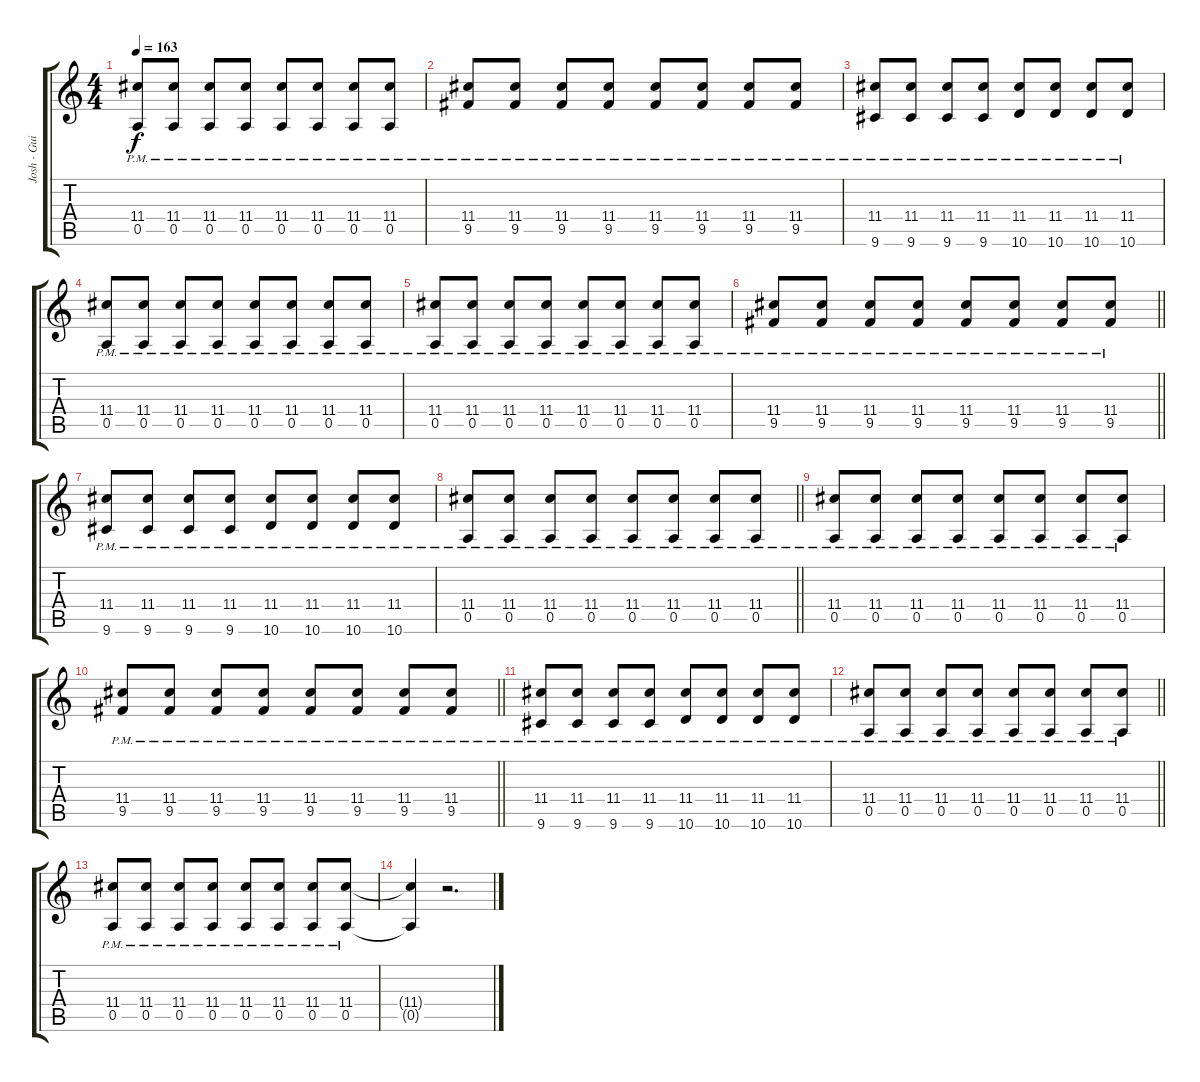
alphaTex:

\track ("Josh - Guitar" "Josh - Gui") {instrument overdrivenguitar}
\staff {score tabs}
\tuning (E4 B3 G3 D3 A2 E2) {hide}
\ts (4 4)
\tempo 163
\clef g2
\ks c
(11.4{pm} 0.5{pm}).8{dy f} (11.4{pm} 0.5{pm}).8 (11.4{pm} 0.5{pm}).8 (11.4{pm} 0.5{pm}).8 (11.4{pm} 0.5{pm}).8 (11.4{pm} 0.5{pm}).8 (11.4{pm} 0.5{pm}).8 (11.4{pm} 0.5{pm}).8 |
(11.4{pm} 9.5{pm}).8 (11.4{pm} 9.5{pm}).8 (11.4{pm} 9.5{pm}).8 (11.4{pm} 9.5{pm}).8 (11.4{pm} 9.5{pm}).8 (11.4{pm} 9.5{pm}).8 (11.4{pm} 9.5{pm}).8 (11.4{pm} 9.5{pm}).8 |
(11.4{pm} 9.6{pm}).8 (11.4{pm} 9.6{pm}).8 (11.4{pm} 9.6{pm}).8 (11.4{pm} 9.6{pm}).8 (11.4{pm} 10.6{pm}).8 (11.4{pm} 10.6{pm}).8 (11.4{pm} 10.6{pm}).8 (11.4{pm} 10.6{pm}).8 |
(11.4{pm} 0.5{pm}).8 (11.4{pm} 0.5{pm}).8 (11.4{pm} 0.5{pm}).8 (11.4{pm} 0.5{pm}).8 (11.4{pm} 0.5{pm}).8 (11.4{pm} 0.5{pm}).8 (11.4{pm} 0.5{pm}).8 (11.4{pm} 0.5{pm}).8 |
(11.4{pm} 0.5{pm}).8 (11.4{pm} 0.5{pm}).8 (11.4{pm} 0.5{pm}).8 (11.4{pm} 0.5{pm}).8 (11.4{pm} 0.5{pm}).8 (11.4{pm} 0.5{pm}).8 (11.4{pm} 0.5{pm}).8 (11.4{pm} 0.5{pm}).8 |
\barLineRight lightlight
(11.4{pm} 9.5{pm}).8 (11.4{pm} 9.5{pm}).8 (11.4{pm} 9.5{pm}).8 (11.4{pm} 9.5{pm}).8 (11.4{pm} 9.5{pm}).8 (11.4{pm} 9.5{pm}).8 (11.4{pm} 9.5{pm}).8 (11.4{pm} 9.5{pm}).8 |
(11.4{pm} 9.6{pm}).8 (11.4{pm} 9.6{pm}).8 (11.4{pm} 9.6{pm}).8 (11.4{pm} 9.6{pm}).8 (11.4{pm} 10.6{pm}).8 (11.4{pm} 10.6{pm}).8 (11.4{pm} 10.6{pm}).8 (11.4{pm} 10.6{pm}).8 |
\barLineRight lightlight
(11.4{pm} 0.5{pm}).8 (11.4{pm} 0.5{pm}).8 (11.4{pm} 0.5{pm}).8 (11.4{pm} 0.5{pm}).8 (11.4{pm} 0.5{pm}).8 (11.4{pm} 0.5{pm}).8 (11.4{pm} 0.5{pm}).8 (11.4{pm} 0.5{pm}).8 |
(11.4{pm} 0.5{pm}).8 (11.4{pm} 0.5{pm}).8 (11.4{pm} 0.5{pm}).8 (11.4{pm} 0.5{pm}).8 (11.4{pm} 0.5{pm}).8 (11.4{pm} 0.5{pm}).8 (11.4{pm} 0.5{pm}).8 (11.4{pm} 0.5{pm}).8 |
\barLineRight lightlight
(11.4{pm} 9.5{pm}).8 (11.4{pm} 9.5{pm}).8 (11.4{pm} 9.5{pm}).8 (11.4{pm} 9.5{pm}).8 (11.4{pm} 9.5{pm}).8 (11.4{pm} 9.5{pm}).8 (11.4{pm} 9.5{pm}).8 (11.4{pm} 9.5{pm}).8 |
(11.4{pm} 9.6{pm}).8 (11.4{pm} 9.6{pm}).8 (11.4{pm} 9.6{pm}).8 (11.4{pm} 9.6{pm}).8 (11.4{pm} 10.6{pm}).8 (11.4{pm} 10.6{pm}).8 (11.4{pm} 10.6{pm}).8 (11.4{pm} 10.6{pm}).8 |
\barLineRight lightlight
(11.4{pm} 0.5{pm}).8 (11.4{pm} 0.5{pm}).8 (11.4{pm} 0.5{pm}).8 (11.4{pm} 0.5{pm}).8 (11.4{pm} 0.5{pm}).8 (11.4{pm} 0.5{pm}).8 (11.4{pm} 0.5{pm}).8 (11.4{pm} 0.5{pm}).8 |
(11.4{pm} 0.5{pm}).8 (11.4{pm} 0.5{pm}).8 (11.4{pm} 0.5{pm}).8 (11.4{pm} 0.5{pm}).8 (11.4{pm} 0.5{pm}).8 (11.4{pm} 0.5{pm}).8 (11.4{pm} 0.5{pm}).8 (11.4{pm} 0.5{pm}).8 |
(11.4{t} 0.5{t}).4 r.2{d}
